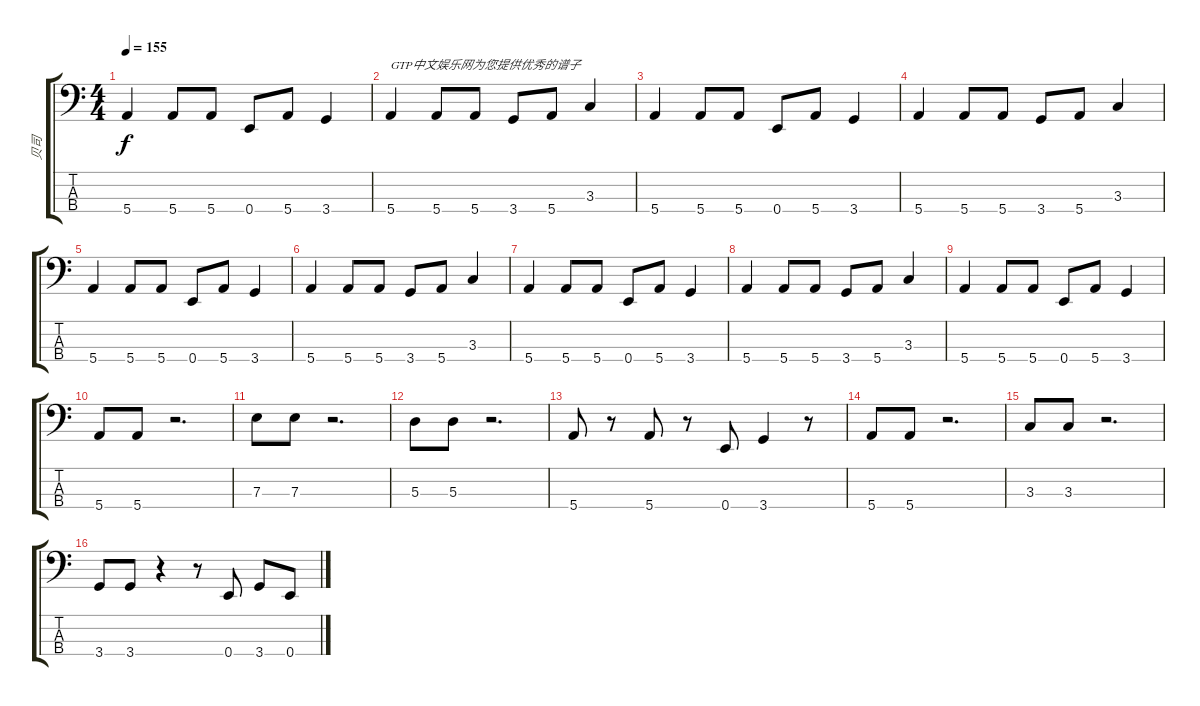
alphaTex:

\track ("贝司" "贝司") {instrument electricbassfinger}
\staff {score tabs}
\tuning (G2 D2 A1 E1) {hide}
\ts (4 4)
\tempo 155
\clef f4
\ks c
5.4.4{dy f} 5.4.8 5.4.8 0.4.8 5.4.8 3.4.4 |
5.4.4{txt "GTP中文娱乐网为您提供优秀的谱子"} 5.4.8 5.4.8 3.4.8 5.4.8 3.3.4 |
5.4.4 5.4.8 5.4.8 0.4.8 5.4.8 3.4.4 |
5.4.4{txt " "} 5.4.8 5.4.8 3.4.8 5.4.8 3.3.4 |
5.4.4 5.4.8 5.4.8 0.4.8 5.4.8 3.4.4 |
5.4.4{txt " "} 5.4.8 5.4.8 3.4.8 5.4.8 3.3.4 |
5.4.4 5.4.8 5.4.8 0.4.8 5.4.8 3.4.4 |
5.4.4{txt " "} 5.4.8 5.4.8 3.4.8 5.4.8 3.3.4 |
5.4.4 5.4.8 5.4.8 0.4.8 5.4.8 3.4.4 |
5.4.8 5.4.8 r.2{d} |
7.3.8 7.3.8 r.2{d} |
5.3.8 5.3.8 r.2{d} |
5.4.8 r.8 5.4.8 r.8 0.4.8 3.4.4 r.8 |
5.4.8 5.4.8 r.2{d} |
3.3.8 3.3.8 r.2{d} |
3.4.8 3.4.8 r.4 r.8 0.4.8 3.4.8 0.4.8
